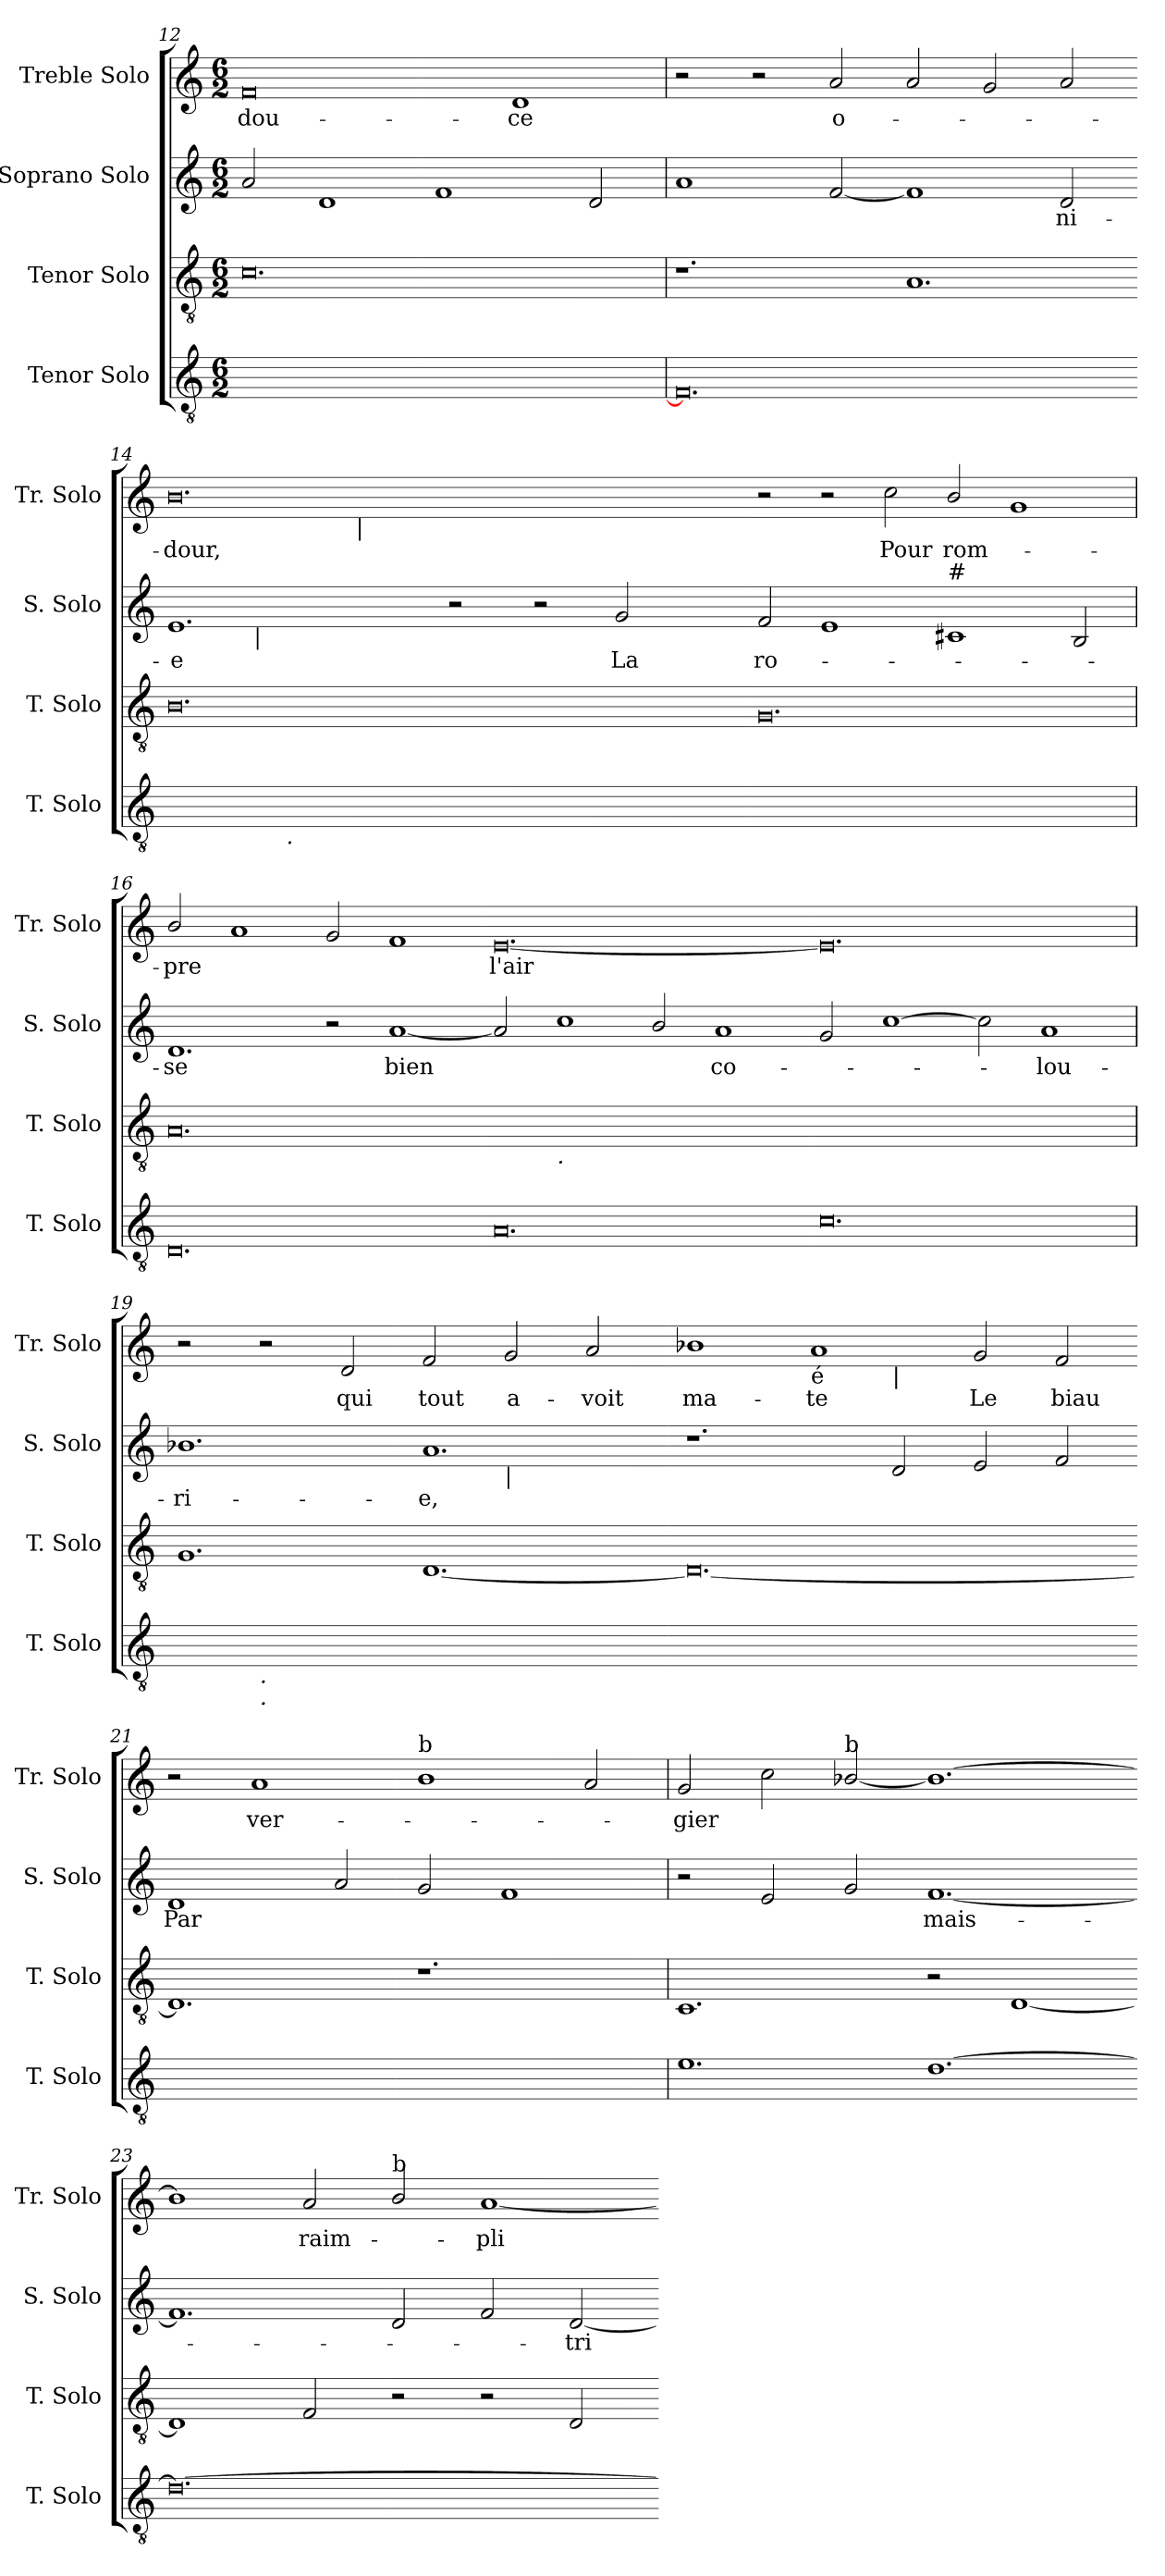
**kern	**kern	**kern	**text	**kern	**text
*part4	*part3	*part2	*part2	*part1	*part1
*staff4	*staff3	*staff2	*staff2	*staff1	*staff1
*I"Tenor Solo	*I"Tenor Solo	*I"Soprano Solo	*	*I"Treble Solo	*
*I'T. Solo	*I'T. Solo	*I'S. Solo	*	*I'Tr. Solo	*
*clefGv2	*clefGv2	*clefG2	*	*clefG2	*
*ITrd7c12	*ITrd7c12	*	*	*	*
*k[]	*k[]	*k[]	*	*k[]	*
*C:	*C:	*C:	*	*C:	*
*M6/2	*M6/2	*M6/2	*	*M6/2	*
=12	=12	=12	=12	=12	=12
!	!	!	!	!	!LO:LY:b:color=#000000
0.FFiyy_<	0.Ci	2ai/	.	0fi	dou-
.	.	1di	.	.	.
.	.	1fi	.	.	.
!	!	!	!	!	!LO:LY:b:color=#000000
.	.	.	.	1di	-ce
.	.	2di/	.	.	.
!!LO:LB:g=z
=13	=13	=13	=13	=13	=13
0.FFi]	1.r	1ai	.	2r	.
.	.	.	.	2r	.
!	!	!	!	!	!LO:LY:b:color=#000000
.	.	[<2fi/	.	2ai/	o-
.	1.AAi	1fi]	.	2ai/	.
.	.	.	.	2gi/	.
!	!	!	!LO:LY:b:color=#000000	!	!
.	.	2di/	-ni-	2ai/	.
=14-	=14-	=14-	=14-	=14-	=14-
!	!	!	!LO:LY:b:color=#000000	!	!
!	!	!	!	!	!LO:LY:b:color=#000000
*^	*	*^	*	*^	*
[<0.EEiyy	2ryy	0.BBi	1.ei	4ryy	-e	0.bi	2ryy	-dour,
.	.	.	.	16ryy	.	.	.	.
.	.	.	.	32ryy	.	.	.	.
.	.	.	.	64ryy	.	.	.	.
.	.	.	.	128ryy	.	.	.	.
.	.	.	.	512.ryy	.	.	.	.
!	!	!	!	!LO:TX:b:i:t=|	!	!	!	!
.	.	.	.	1ryy	.	.	.	.
.	256.ryy	.	.	.	.	.	4ryy	.
!	!LO:TX:b:i:t=.	!	!	!	!	!	!	!
.	1ryy	.	.	.	.	.	.	.
.	.	.	.	.	.	.	16ryy	.
.	.	.	.	.	.	.	64..ryy	.
!	!	!	!	!	!	!	!LO:TX:b:i:t=|	!
.	.	.	.	.	.	.	1ryy	.
.	.	.	.	1ryy	.	.	.	.
.	.	.	2r	.	.	.	.	.
.	1ryy	.	.	.	.	.	.	.
.	.	.	.	.	.	.	1ryy	.
.	.	.	2r	.	.	.	.	.
.	.	.	.	2ryy	.	.	.	.
!	!	!	!	!	!LO:LY:b:color=#000000	!	!	!
.	.	.	2gi/	.	La	.	.	.
.	4ryy	.	.	.	.	.	.	.
.	8ryy	.	.	.	.	.	.	.
.	.	.	.	.	.	.	8ryy	.
.	.	.	.	8ryy	.	.	.	.
.	16ryy	.	.	.	.	.	.	.
.	32ryy	.	.	.	.	.	.	.
.	.	.	.	.	.	.	32ryy	.
.	64ryy	.	.	.	.	.	.	.
.	128ryy	.	.	.	.	.	.	.
.	.	.	.	256ryy	.	.	.	.
.	.	.	.	.	.	.	256ryy	.
.	512ryy	.	.	.	.	.	.	.
.	.	.	.	1024ryy	.	.	.	.
*	*	*	*v	*v	*	*	*	*
*v	*v	*	*	*	*v	*v	*
=15-	=15-	=15-	=15-	=15-	=15-
*^	*	*^	*	*^	*
!	!	!	!	!	!LO:LY:b:color=#000000	!	!	!
*	*	*	*v	*v	*	*	*	*
*v	*v	*	*	*	*v	*v	*
0.EEiyy]	0.GGi	2fi/	ro-	2r	.
.	.	1ei	.	2r	.
!	!	!	!	!	!LO:LY:b:color=#000000
.	.	.	.	2cci\	Pour
!	!	!LO:TX:a:t=#	!	!	!
!	!	!	!	!	!LO:LY:b:color=#000000
.	.	1c#i	.	2bi/	rom-
.	.	.	.	1gi	.
.	.	2Bi/	.	.	.
=16	=16	=16	=16	=16	=16
!	!	!	!LO:LY:b:color=#000000	!	!
!	!	!	!	!	!LO:LY:b:color=#000000
0.DDi	0.AAi	1.di	-se	2bi/	-pre
.	.	.	.	1ai	.
.	.	2r	.	2gi/	.
!	!	!	!LO:LY:b:color=#000000	!	!
.	.	[<1ai	bien	1fi	.
=17-	=17-	=17-	=17-	=17-	=17-
!	!	!	!	!	!LO:LY:b:color=#000000
*	*^	*	*	*	*
0.AAi	[>0.Ciyy	2ryy	2ai/]	.	[<0.ei	l'air
!	!	!LO:TX:b:i:t=.	!	!	!	!
.	.	1ryy	1cci	.	.	.
.	.	1.ryy	2bi/	.	.	.
!	!	!	!	!LO:LY:b:color=#000000	!	!
.	.	.	1ai	co-	.	.
*	*v	*v	*	*	*	*
=18-	=18-	=18-	=18-	=18-	=18-
0.Ci	0.Ciyy]	2gi/	.	0.ei]	.
.	.	[>1cci	.	.	.
.	.	2cci\]	.	.	.
!	!	!	!LO:LY:b:color=#000000	!	!
.	.	1ai	-lou-	.	.
!!LO:LB:g=z
=19	=19	=19	=19	=19	=19
!	!	!LO:TX:b:i:t=-	!	!	!
!	!	!LO:TX:a:t=b	!	!	!
!	!	!	!LO:LY:b:color=#000000	!	!
*^	*	*^	*	*	*
[>0.Diyy	2ryy	1.GGi	1.b-i	0ryy	-ri-	2r	.
!	!LO:TX:b:i:t=.	!	!	!	!	!	!
!	!LO:TX:b:i:t=.	!	!	!	!	!	!
.	1ryy	.	.	.	.	2r	.
!	!	!	!	!	!	!	!LO:LY:b:color=#000000
.	.	.	.	.	.	2di/	qui
!	!	!	!	!	!LO:LY:b:color=#000000	!	!
!	!	!	!	!	!	!	!LO:LY:b:color=#000000
.	1.ryy	[<1.DDi	1.ai	.	-e,	2fi/	tout
!	!	!	!	!LO:TX:b:i:t=|	!	!	!
!	!	!	!	!	!	!	!LO:LY:b:color=#000000
.	.	.	.	1ryy	.	2gi/	a-
!	!	!	!	!	!	!	!LO:LY:b:color=#000000
.	.	.	.	.	.	2ai/	-voit
*v	*v	*	*v	*v	*	*	*
=20-	=20-	=20-	=20-	=20-	=20-
*^	*	*^	*	*	*
!	!	!	!	!	!	!LO:TX:a:t=b	!
!	!	!	!	!	!	!	!LO:LY:b:color=#000000
*v	*v	*	*v	*v	*	*^	*
0.Diyy_>	0.DDi_<	1.r	.	1b-i	1.ryy	ma-
!	!	!	!	!LO:TX:b:t=é	!	!
!	!	!	!	!	!	!LO:LY:b:color=#000000
.	.	.	.	1ai	.	-te
!	!	!	!	!	!LO:TX:b:i:t=|	!
.	.	2di/	.	.	1.ryy	.
!	!	!	!	!	!	!LO:LY:b:color=#000000
.	.	2ei/	.	2gi/	.	Le
!	!	!	!	!	!	!LO:LY:b:color=#000000
.	.	2fi/	.	2fi/	.	biau
*	*	*	*	*v	*v	*
=21-	=21-	=21-	=21-	=21-	=21-
*	*	*	*	*^	*
!	!	!	!LO:LY:b:color=#000000	!	!	!
*	*	*	*	*v	*v	*
0.Diyy]	1.DDi]	1di	Par	2r	.
!	!	!	!	!	!LO:LY:b:color=#000000
.	.	.	.	1ai	ver-
.	.	2ai/	.	.	.
!	!	!	!	!LO:TX:a:t=b	!
.	1.r	2gi/	.	1b-i	.
.	.	1fi	.	.	.
.	.	.	.	2ai/	.
=22	=22	=22	=22	=22	=22
!	!	!	!	!	!LO:LY:b:color=#000000
1.Ei	1.CCi	2r	.	2gi/	-gier
.	.	2ei/	.	2cci\	.
!	!	!	!	!LO:TX:a:t=b	!
.	.	2gi/	.	[<2b-i/	.
!	!	!	!LO:LY:b:color=#000000	!	!
[>1.Di	2r	[<1.fi	mais-	1.b-i_<	.
.	[<1DDi	.	.	.	.
=23-	=23-	=23-	=23-	=23-	=23-
0.Di_>	1DDi]	1.fi]	.	1b-i]	.
!	!	!	!	!	!LO:LY:b:color=#000000
.	2FFi/	.	.	2ai/	raim-
!	!	!	!	!LO:TX:a:t=b	!
.	2r	2di/	.	2b-i/	.
!	!	!	!	!	!LO:LY:b:color=#000000
.	2r	2fi/	.	[<1ai	-pli
!	!	!	!LO:LY:b:color=#000000	!	!
.	2DDi/	[<2di/	-tri-	.	.
=-	=-	=-	=-	=-	=-
*-	*-	*-	*-	*-	*-
